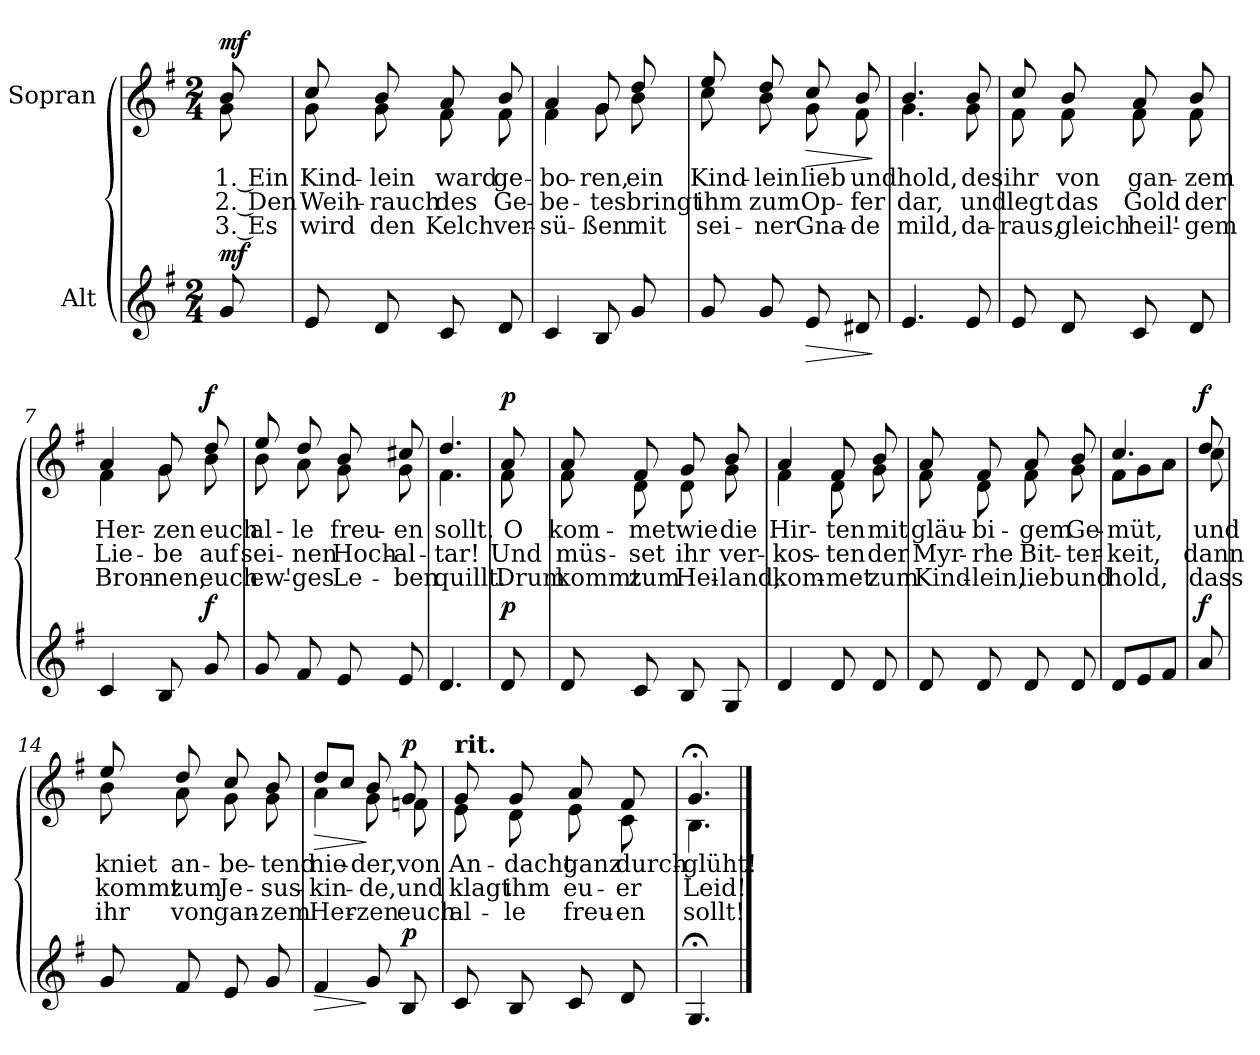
**kern	**dynam	**kern	**text	**text	**text	**dynam
*part2	*part2	*part1	*part1	*part1	*part1	*part1
*staff2	*staff2	*staff1	*staff1	*staff1	*staff1	*staff1
*I"Alt	*	*I"Sopran	*	*	*	*
*clefG2	*	*clefG2	*	*	*	*
*k[f#]	*	*k[f#]	*	*	*	*
*M2/4	*	*M2/4	*	*	*	*
=1	=1	=1	=1	=1	=1	=1
!	!	!LO:TX:a:B:t=Andante	!	!	!	!
!	!LO:DY:a	!	!LO:LY:b	!LO:LY:b	!LO:LY:b	!LO:DY:a
*	*	*^	*	*	*	*
8g/	mf	8b/	8g\	1. Ein	2. Den	3. Es	mf
=2	=2	=2	=2	=2	=2	=2	=2
!	!	!	!	!LO:LY:b	!LO:LY:b	!LO:LY:b	!
8e/	.	8cc/	8g\	Kind-	Weih-	wird	.
!	!	!	!	!LO:LY:b	!LO:LY:b	!LO:LY:b	!
8d/	.	8b/	8g\	-lein	-rauch	den	.
!	!	!	!	!LO:LY:b	!LO:LY:b	!LO:LY:b	!
8c/	.	8a/	8f#\	ward	des	Kelch	.
!	!	!	!	!LO:LY:b	!LO:LY:b	!LO:LY:b	!
8d/	.	8b/	8f#\	ge-	Ge-	ver-	.
=3	=3	=3	=3	=3	=3	=3	=3
!	!	!	!	!LO:LY:b	!LO:LY:b	!LO:LY:b	!
4c/	.	4a/	4f#\	-bo-	-be-	-sü-	.
!	!	!	!	!LO:LY:b	!LO:LY:b	!LO:LY:b	!
8B/	.	8g/	8g\	-ren,	-tes	-ßen	.
!	!	!	!	!LO:LY:b	!LO:LY:b	!LO:LY:b	!
8g/	.	8dd/	8b\	ein	bringt	mit	.
=4	=4	=4	=4	=4	=4	=4	=4
!	!	!	!	!LO:LY:b	!LO:LY:b	!LO:LY:b	!
8g/	.	8ee/	8cc\	Kind-	ihm	sei-	.
!	!	!	!	!LO:LY:b	!LO:LY:b	!LO:LY:b	!
8g/	.	8dd/	8b\	-lein	zum	-ner	.
!	!LO:HP:b	!	!	!LO:LY:b	!LO:LY:b	!LO:LY:b	!LO:HP:b
8e/	>	8cc/	8g\	lieb	Op-	Gna-	>
!	!	!	!	!LO:LY:b	!LO:LY:b	!LO:LY:b	!
8d#X/	.	8b/	8f#\	und	-fer	-de	.
*	*	*v	*v	*	*	*	*
.	]	.	.	.	.	]
!!LO:LB:g=z
=5	=5	=5	=5	=5	=5	=5
!	!	!	!LO:LY:b	!LO:LY:b	!LO:LY:b	!
*	*	*^	*	*	*	*
4.e/	.	4.b/	4.g\	hold,	dar,	mild,	.
!	!	!	!	!LO:LY:b	!LO:LY:b	!LO:LY:b	!
8e/	.	8b/	8g\	des	und	da-	.
=6	=6	=6	=6	=6	=6	=6	=6
!	!	!	!	!LO:LY:b	!LO:LY:b	!LO:LY:b	!
8e/	.	8cc/	8f#\	ihr	legt	-raus,	.
!	!	!	!	!LO:LY:b	!LO:LY:b	!LO:LY:b	!
8d/	.	8b/	8f#\	von	das	gleich	.
!	!	!	!	!LO:LY:b	!LO:LY:b	!LO:LY:b	!
8c/	.	8a/	8f#\	gan-	Gold	heil'-	.
!	!	!	!	!LO:LY:b	!LO:LY:b	!LO:LY:b	!
8d/	.	8b/	8f#\	-zem	der	-gem	.
=7	=7	=7	=7	=7	=7	=7	=7
!	!	!	!	!LO:LY:b	!LO:LY:b	!LO:LY:b	!
4c/	.	4a/	4f#\	Her-	Lie-	Bron-	.
!	!	!	!	!LO:LY:b	!LO:LY:b	!LO:LY:b	!
8B/	.	8g/	8g\	-zen	-be	-nen,	.
!	!LO:DY:a	!	!	!LO:LY:b	!LO:LY:b	!LO:LY:b	!LO:DY:a
8g/	f	8dd/	8b\	euch	auf	euch	f
=8	=8	=8	=8	=8	=8	=8	=8
!	!	!	!	!LO:LY:b	!LO:LY:b	!LO:LY:b	!
8g/	.	8ee/	8b\	al-	sei-	ew'-	.
!	!	!	!	!LO:LY:b	!LO:LY:b	!LO:LY:b	!
8f#/	.	8dd/	8a\	-le	-nen	-ges	.
!	!	!	!	!LO:LY:b	!LO:LY:b	!LO:LY:b	!
8e/	.	8b/	8g\	freu-	Hoch-	Le-	.
!	!	!	!	!LO:LY:b	!LO:LY:b	!LO:LY:b	!
8e/	.	8cc#X/	8g\	-en	-al-	-ben	.
=9	=9	=9	=9	=9	=9	=9	=9
!	!	!	!	!LO:LY:b	!LO:LY:b	!LO:LY:b	!
4.d/	.	4.dd/	4.f#\	sollt.	-tar!	quillt.	.
!!LO:LB:g=z	!!
=9X1	=9X1	=9X1	=9X1	=9X1	=9X1	=9X1	=9X1
!	!LO:DY:a	!	!	!LO:LY:b	!LO:LY:b	!LO:LY:b	!LO:DY:a
8d/	p	8a/	8f#\	O	Und	Drum	p
=10	=10	=10	=10	=10	=10	=10	=10
!	!	!	!	!LO:LY:b	!LO:LY:b	!LO:LY:b	!
8d/	.	8a/	8f#\	kom-	müs-	kommt	.
!	!	!	!	!LO:LY:b	!LO:LY:b	!LO:LY:b	!
8c/	.	8f#/	8d\	-met	-set	zum	.
!	!	!	!	!LO:LY:b	!LO:LY:b	!LO:LY:b	!
8B/	.	8g/	8d\	wie	ihr	Hei-	.
!	!	!	!	!LO:LY:b	!LO:LY:b	!LO:LY:b	!
8G/	.	8b/	8g\	die	ver-	-land,	.
=11	=11	=11	=11	=11	=11	=11	=11
!	!	!	!	!LO:LY:b	!LO:LY:b	!LO:LY:b	!
4d/	.	4a/	4f#\	Hir-	-kos-	kom-	.
!	!	!	!	!LO:LY:b	!LO:LY:b	!LO:LY:b	!
8d/	.	8f#/	8d\	-ten	-ten	-met	.
!	!	!	!	!LO:LY:b	!LO:LY:b	!LO:LY:b	!
8d/	.	8b/	8g\	mit	der	zum	.
=12	=12	=12	=12	=12	=12	=12	=12
!	!	!	!	!LO:LY:b	!LO:LY:b	!LO:LY:b	!
8d/	.	8a/	8f#\	gläu-	Myr-	Kind-	.
!	!	!	!	!LO:LY:b	!LO:LY:b	!LO:LY:b	!
8d/	.	8f#/	8d\	-bi-	-rhe	-lein,	.
!	!	!	!	!LO:LY:b	!LO:LY:b	!LO:LY:b	!
8d/	.	8a/	8f#\	-gem	Bit-	lieb	.
!	!	!	!	!LO:LY:b	!LO:LY:b	!LO:LY:b	!
8d/	.	8b/	8g\	Ge-	-ter-	und	.
=13	=13	=13	=13	=13	=13	=13	=13
!	!	!	!	!LO:LY:b	!LO:LY:b	!LO:LY:b	!
8d/L	.	4.cc/	8f#\L	-müt,	-keit,	hold,	.
8e/	.	.	8g\	.	.	.	.
8f#/J	.	.	8a\J	.	.	.	.
!!LO:LB:g=z	!!
=13X2	=13X2	=13X2	=13X2	=13X2	=13X2	=13X2	=13X2
!	!LO:DY:a	!	!	!LO:LY:b	!LO:LY:b	!LO:LY:b	!LO:DY:a
8a/	f	8dd/	8cc\	und	dann	dass	f
=14	=14	=14	=14	=14	=14	=14	=14
!	!	!	!	!LO:LY:b	!LO:LY:b	!LO:LY:b	!
8g/	.	8ee/	8b\	kniet	kommt	ihr	.
!	!	!	!	!LO:LY:b	!LO:LY:b	!LO:LY:b	!
8f#/	.	8dd/	8a\	an-	zum	von	.
!	!	!	!	!LO:LY:b	!LO:LY:b	!LO:LY:b	!
8e/	.	8cc/	8g\	-be-	Je-	gan-	.
!	!	!	!	!LO:LY:b	!LO:LY:b	!LO:LY:b	!
8g/	.	8b/	8g\	-tend	-sus-	-zem	.
=15	=15	=15	=15	=15	=15	=15	=15
!	!LO:HP:b	!	!	!LO:LY:b	!LO:LY:b	!LO:LY:b	!LO:HP:b
4f#/	>	8dd/L	4a\	nie-	-kin-	Her-	>
.	.	8cc/J	.	.	.	.	.
!	!	!	!	!LO:LY:b	!LO:LY:b	!LO:LY:b	!
8g/	]	8b/	8g\	-der,	-de,	-zen	]
!	!LO:DY:a	!	!	!LO:LY:b	!LO:LY:b	!LO:LY:b	!LO:DY:a
8B/	p	8g/	8fn\	von	und	euch	p
=16	=16	=16	=16	=16	=16	=16	=16
!	!	!LO:TX:a:B:t=rit.	!	!	!	!	!
!	!	!	!	!LO:LY:b	!LO:LY:b	!LO:LY:b	!
8c/	.	8g/	8e\	An-	klagt	al-	.
!	!	!	!	!LO:LY:b	!LO:LY:b	!LO:LY:b	!
8B/	.	8g/	8d\	-dacht	ihm	-le	.
!	!	!	!	!LO:LY:b	!LO:LY:b	!LO:LY:b	!
8c/	.	8a/	8e\	ganz	eu-	freu-	.
!	!	!	!	!LO:LY:b	!LO:LY:b	!LO:LY:b	!
8d/	.	8f#/	8c\	durch-	-er	-en	.
=17	=17	=17	=17	=17	=17	=17	=17
!	!	!	!	!LO:LY:b	!LO:LY:b	!LO:LY:b	!
4.G;</	.	4.g;</	4.B\	-glüht!	Leid!	sollt!	.
*	*	*v	*v	*	*	*	*
==	==	==	==	==	==	==
*-	*-	*-	*-	*-	*-	*-
